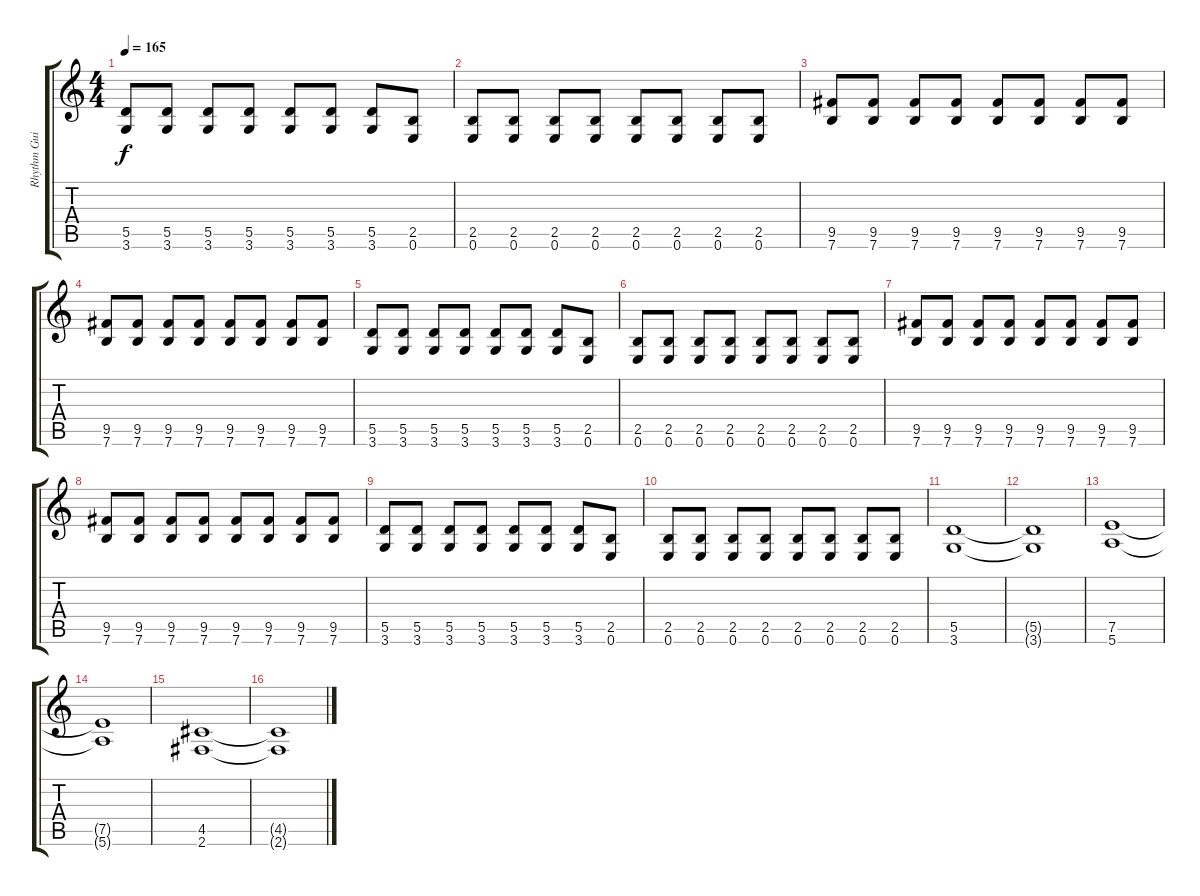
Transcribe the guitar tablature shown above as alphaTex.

\track ("Rhythm Guitar" "Rhythm Gui") {instrument distortionguitar}
\staff {score tabs}
\tuning (E4 B3 G3 D3 A2 E2) {hide}
\ts (4 4)
\tempo 165
\clef g2
\ks c
(5.5 3.6).8{dy f} (5.5 3.6).8 (5.5 3.6).8 (5.5 3.6).8 (5.5 3.6).8 (5.5 3.6).8 (5.5 3.6).8 (2.5 0.6).8 |
(2.5 0.6).8 (2.5 0.6).8 (2.5 0.6).8 (2.5 0.6).8 (2.5 0.6).8 (2.5 0.6).8 (2.5 0.6).8 (2.5 0.6).8 |
(9.5 7.6).8 (9.5 7.6).8 (9.5 7.6).8 (9.5 7.6).8 (9.5 7.6).8 (9.5 7.6).8 (9.5 7.6).8 (9.5 7.6).8 |
(9.5 7.6).8 (9.5 7.6).8 (9.5 7.6).8 (9.5 7.6).8 (9.5 7.6).8 (9.5 7.6).8 (9.5 7.6).8 (9.5 7.6).8 |
(5.5 3.6).8 (5.5 3.6).8 (5.5 3.6).8 (5.5 3.6).8 (5.5 3.6).8 (5.5 3.6).8 (5.5 3.6).8 (2.5 0.6).8 |
(2.5 0.6).8 (2.5 0.6).8 (2.5 0.6).8 (2.5 0.6).8 (2.5 0.6).8 (2.5 0.6).8 (2.5 0.6).8 (2.5 0.6).8 |
(9.5 7.6).8 (9.5 7.6).8 (9.5 7.6).8 (9.5 7.6).8 (9.5 7.6).8 (9.5 7.6).8 (9.5 7.6).8 (9.5 7.6).8 |
(9.5 7.6).8 (9.5 7.6).8 (9.5 7.6).8 (9.5 7.6).8 (9.5 7.6).8 (9.5 7.6).8 (9.5 7.6).8 (9.5 7.6).8 |
(5.5 3.6).8 (5.5 3.6).8 (5.5 3.6).8 (5.5 3.6).8 (5.5 3.6).8 (5.5 3.6).8 (5.5 3.6).8 (2.5 0.6).8 |
(2.5 0.6).8 (2.5 0.6).8 (2.5 0.6).8 (2.5 0.6).8 (2.5 0.6).8 (2.5 0.6).8 (2.5 0.6).8 (2.5 0.6).8 |
(5.5 3.6).1 |
(5.5{t} 3.6{t}).1 |
(7.5 5.6).1 |
(7.5{t} 5.6{t}).1 |
(4.5 2.6).1 |
(4.5{t} 2.6{t}).1
